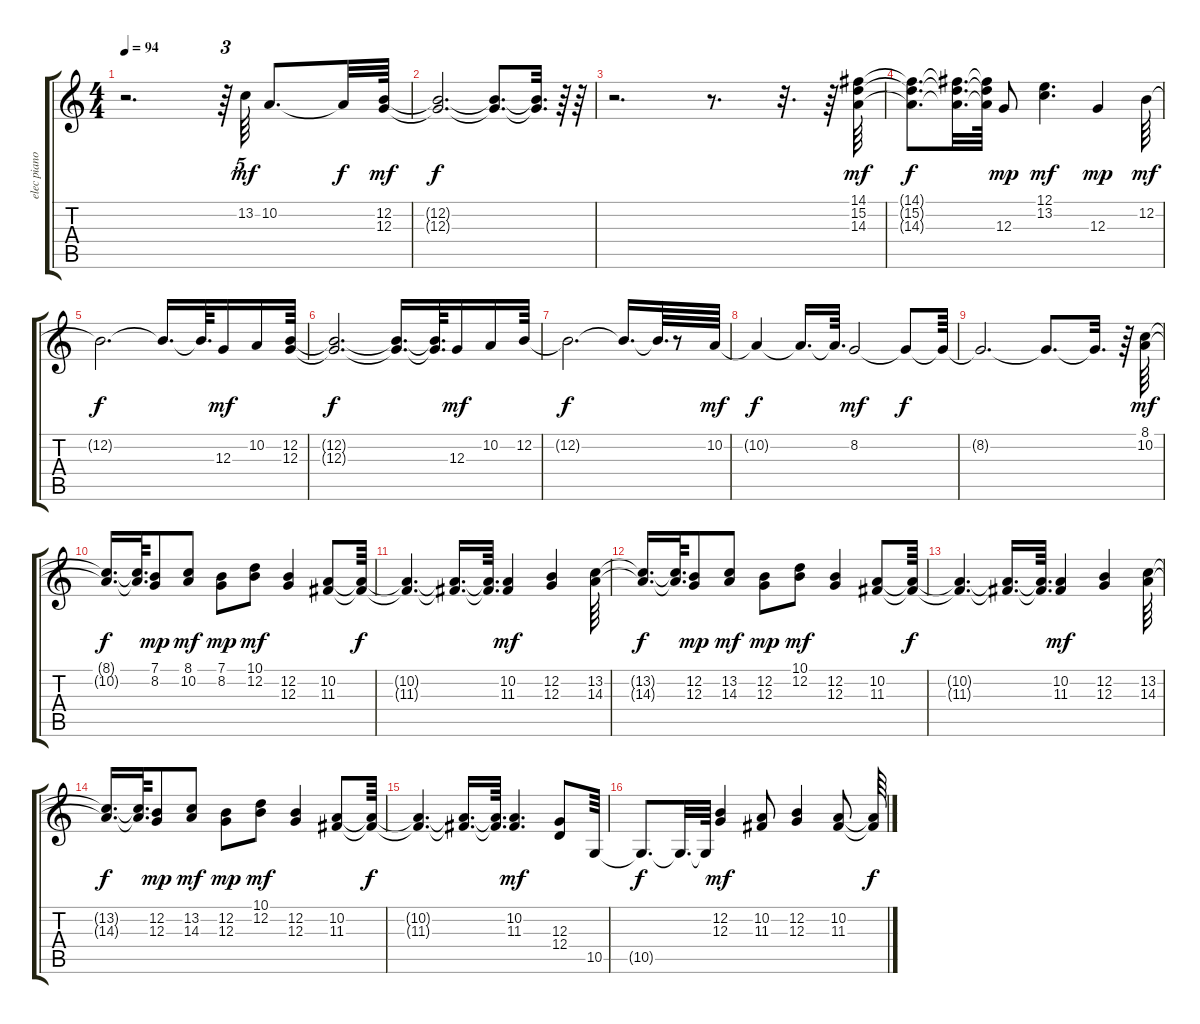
\track ("elec piano" "elec piano") {instrument electricpiano1}
\staff {score tabs}
\tuning (E4 B3 G3 D3 A2 E2) {hide}
\ts (4 4)
\tempo 94
\clef g2
\ks c
r.2{d dy mf} r.64{tu (3 2)} 13.2.64{tu (5 4)} 10.2.8{d} 10.2{t}.32{dy f} (12.2 12.3).64{dy mf} |
(12.2{t} 12.3{t}).2{d dy f} (12.2{t} 12.3{t}).8{d} (12.2{t} 12.3{t}).32{d} r.64 r.64 |
r.2{d} r.8{d} r.32{d} r.64 (14.1 15.2 14.3).64{dy mf} |
(14.1{t} 15.2{t} 14.3{t}).8{d dy f} (14.1{t} 15.2{t} 14.3{t}).32{d} (14.1{t} 15.2{t} 14.3{t}).64 12.3.8{dy mp} (12.1 13.2).4{d dy mf} 12.3.4{dy mp} 12.2.64{dy mf} |
12.2{t}.2{d dy f} 12.2{t}.16{d} 12.2{t}.64{d} 12.3.16{dy mf} 10.2.16 (12.2 12.3).64 |
(12.2{t} 12.3{t}).2{d dy f} (12.2{t} 12.3{t}).16{d} (12.2{t} 12.3{t}).64{d} 12.3.16{dy mf} 10.2.16 12.2.64 |
12.2{t}.2{d dy f} 12.2{t}.16{d} 12.2{t}.64{d} r.8 10.2.64{dy mf} |
10.2{t}.4{dy f} 10.2{t}.16{d} 10.2{t}.64{d} 8.2.2{dy mf} 8.2{t}.8{dy f} 8.2{t}.64 |
8.2{t}.2{d} 8.2{t}.8{d} 8.2{t}.32{d} r.64 (8.1 10.2).64{dy mf} |
(8.1{t} 10.2{t}).16{d dy f} (8.1{t} 10.2{t}).64{d} (7.1 8.2).8{dy mp} (8.1 10.2).8{dy mf} (7.1 8.2).8{dy mp} (10.1 12.2).8{dy mf} (12.2 12.3).4 (10.2 11.3).8 (10.2{t} 11.3{t}).64{dy f} |
(10.2{t} 11.3{t}).4{d} (10.2{t} 11.3{t}).16{d} (10.2{t} 11.3{t}).64{d} (10.2 11.3).4{dy mf} (12.2 12.3).4 (13.2 14.3).64 |
(13.2{t} 14.3{t}).16{d dy f} (13.2{t} 14.3{t}).64{d} (12.2 12.3).8{dy mp} (13.2 14.3).8{dy mf} (12.2 12.3).8{dy mp} (10.1 12.2).8{dy mf} (12.2 12.3).4 (10.2 11.3).8 (10.2{t} 11.3{t}).64{dy f} |
(10.2{t} 11.3{t}).4{d} (10.2{t} 11.3{t}).16{d} (10.2{t} 11.3{t}).64{d} (10.2 11.3).4{dy mf} (12.2 12.3).4 (13.2 14.3).64 |
(13.2{t} 14.3{t}).16{d dy f} (13.2{t} 14.3{t}).64{d} (12.2 12.3).8{dy mp} (13.2 14.3).8{dy mf} (12.2 12.3).8{dy mp} (10.1 12.2).8{dy mf} (12.2 12.3).4 (10.2 11.3).8 (10.2{t} 11.3{t}).64{dy f} |
(10.2{t} 11.3{t}).4{d} (10.2{t} 11.3{t}).16{d} (10.2{t} 11.3{t}).64{d} (10.2 11.3).4{d dy mf} (12.3 12.4).8 10.5.64 |
10.5{t}.8{d dy f} 10.5{t}.32{d} 10.5{t}.64 (12.2 12.3).4{dy mf} (10.2 11.3).8 (12.2 12.3).4 (10.2 11.3).8 (10.2{t} 11.3{t}).64{dy f}
